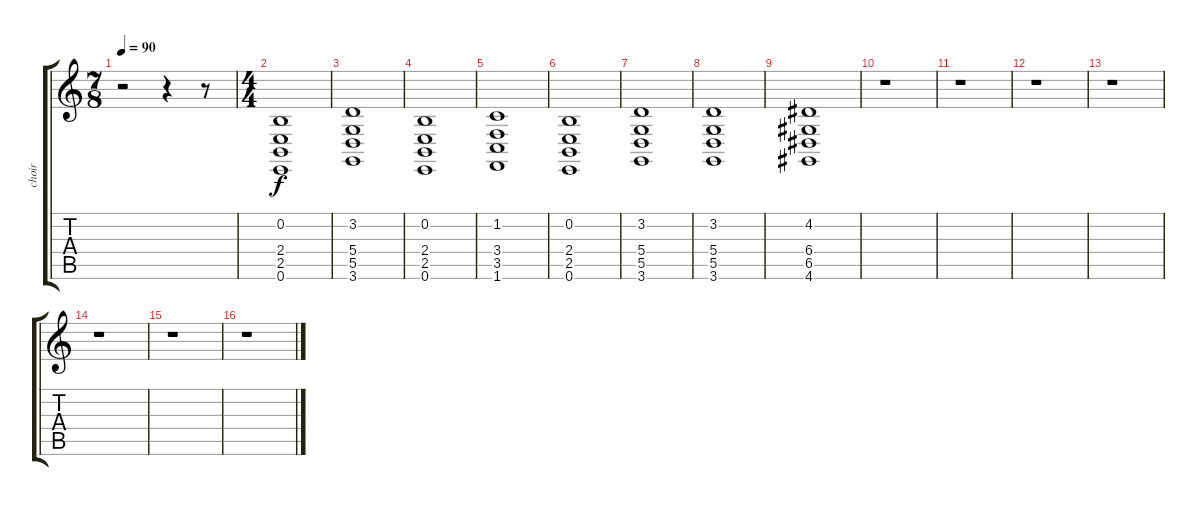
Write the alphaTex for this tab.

\track ("choir" "choir") {instrument pad4choir}
\staff {score tabs}
\tuning (E4 B3 G3 D3 A2 E2) {hide}
\ts (7 8)
\tempo 90
\clef g2
\ks c
r.2{dy f} r.4 r.8 |
\ts (4 4)
(0.2 2.4 2.5 0.6).1 |
(3.2 5.4 5.5 3.6).1 |
(0.2 2.4 2.5 0.6).1 |
(1.2 3.4 3.5 1.6).1 |
(0.2 2.4 2.5 0.6).1 |
(3.2 5.4 5.5 3.6).1 |
(3.2 5.4 5.5 3.6).1 |
(4.2 6.4 6.5 4.6).1 |
r.1 |
r.1 |
r.1 |
r.1 |
r.1 |
r.1 |
r.1
